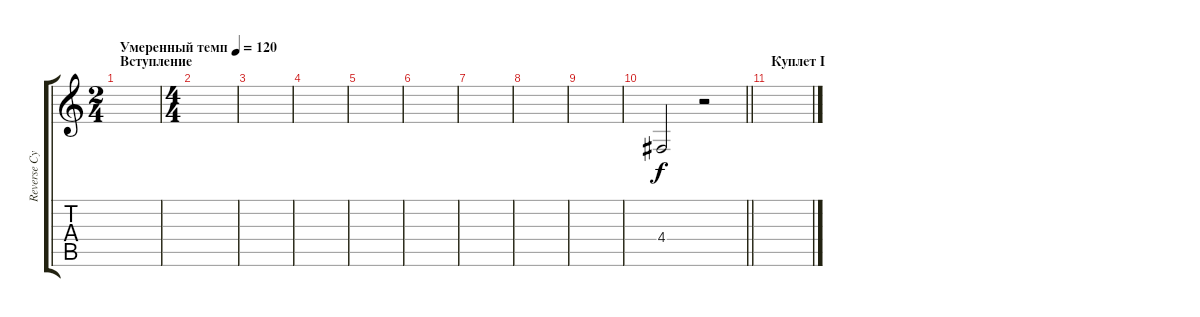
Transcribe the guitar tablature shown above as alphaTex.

\track ("Reverse Cymbal" "Reverse Cy") {instrument reversecymbal}
\staff {score tabs}
\tuning (E4 B3 G3 D3 A2 E2) {hide}
\ts (2 4)
\section ("" "Вступление")
\tempo (120 "Умеренный темп")
\clef g2
\ks c
|
\ts (4 4)
|
|
|
|
|
|
|
|
\barLineRight lightlight
4.4.2 r.2 |
\section ("" "Куплет I")
